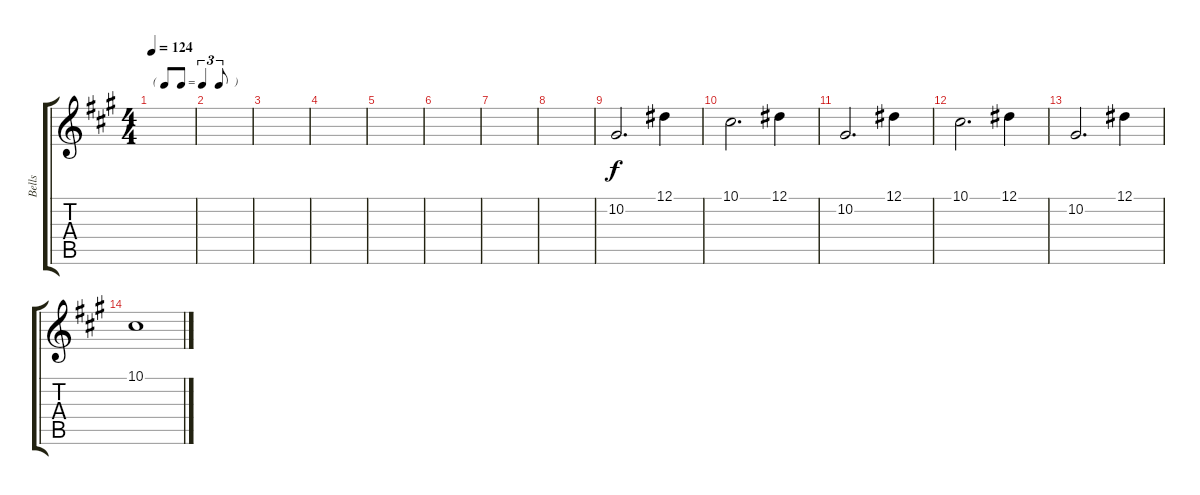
\track ("Bells" "Bells") {instrument vibraphone}
\staff {score tabs}
\tuning (Eb4 Bb3 Gb3 Db3 Ab2 Eb2) {hide}
\ts (4 4)
\tf triplet8th
\tempo 124
\clef g2
\ks a
|
|
|
|
|
|
|
|
10.2.2{d} 12.1.4 |
10.1.2{d} 12.1.4 |
10.2.2{d} 12.1.4 |
10.1.2{d} 12.1.4 |
10.2.2{d} 12.1.4 |
10.1.1
